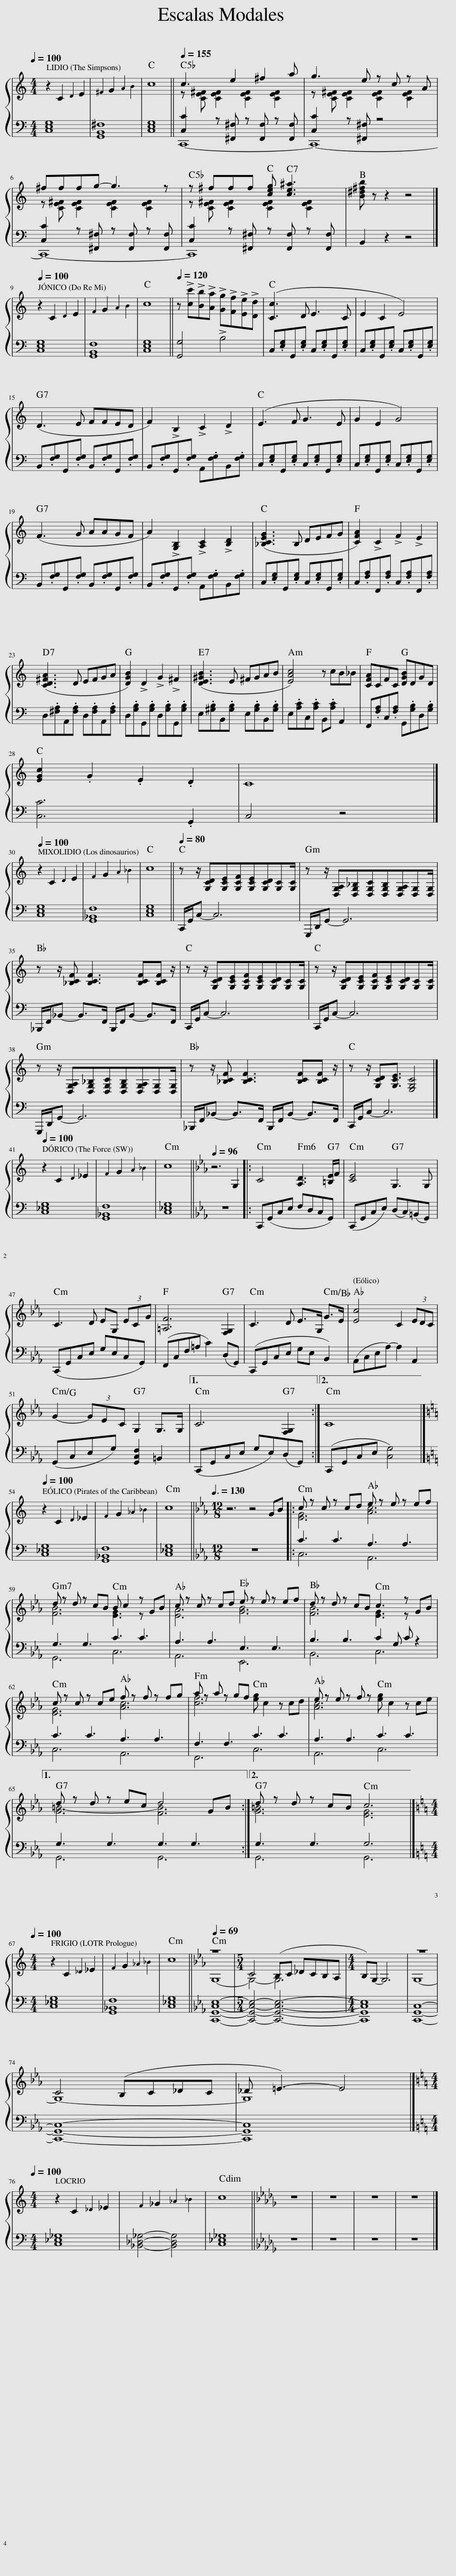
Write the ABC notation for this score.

X:1
%%score { ( 1 3 ) | ( 2 4 ) }
L:1/8
Q:1/4=100
M:4/4
I:linebreak $
K:C
V:1 treble
V:3 treble
V:2 bass
V:4 bass
V:1
 z2 C2 D2 E2 | ^F2 G2 A2 B2 | c8 ||[Q:1/4=155] c3 e2 ^f2 a | g3 e z c z A |$ %5
 ^fffg- g3 z | z ^fff [ceg] [ce^a]3 | [B^d^fb] z z2 z4 |]$[Q:1/4=100] z2 C2 D2 E2 | F2 G2 A2 B2 | %10
 c8 ||[Q:1/4=120] z !>![cc']!>![Bb]!>![Aa] !>![Gg]!>![Ff]!>![Ee]!>![Dd] | ([Cc]3 D E3 C | E2 C2 E4) |$ (D3 E FFED | %15
 F2) !>!B,2 !>!C2 !>!D2 | (E3 F G3 E | G2 E2 G4) |$ (F3 G AAGF | A2) !>![G,B,]2 !>![A,C]2 !>![B,D]2 | %20
 ([_B,CEG]3 B, DEFG | [CFA]2) !>!C2 !>!F2 !>!E2 |$ ([CD^FA]3 D EFGA | [DGB]2) !>!D2 !>!G2 !>!^F2 | ([DE^GB]3 E ^FGAB | %25
 [EAc]4) z cB_B | [CFA]CFC [DGB]DGD |$ [EGc]2 .G2 .E2 .D2 | C8 |]$[Q:1/4=100] z2 C2 D2 E2 | %30
 F2 G2 A2 _B2 | c8 ||[Q:1/4=80] z z/ [G,CD][G,CE][G,CF][G,CE][G,CD][G,C][G,C]/ | z z/ [D,G,A,][D,G,_B,][D,G,C][D,G,B,][D,G,A,][D,G,][D,G,]/ |$ z z/ [_B,CF] [B,CF]3 [B,CF][B,CF] z/ | %35
 z z/ [G,CD][G,CE][G,CF][G,CE][G,CD][G,C][G,C]/ | z z/ [G,CD][G,CE][G,CF][G,CE][G,CD][G,C][G,C]/ |$ z z/ [D,G,A,][D,G,_B,][D,G,C][D,G,B,][D,G,A,][D,G,][D,G,]/ | z z/ [_B,CF] [B,CF]3 [B,CF][B,CF] z/ | z z/ [G,CD][G,CE]3/2 [E,G,C]4 |]$ %40
[K:C][Q:1/4=100] z2 C2 D2 _E2 | F2 G2 A2 _B2 | c8 ||[K:Eb][Q:1/4=96] z6 G,2 |: C4 [A,D]3 [=B,E]/F/ | %45
 [CE]4 G,3 G, |$ C3 D EG, (3ECG | [=A,F]6 [F,G,]2 | C3 D E>G, G>E | [Ec]4 C2 (3EDC |$ %50
 G2- (3GEC G,2 G,>G, |1 C6 [F,G,]2 :|2 C8 |]$[K:C][Q:1/4=100] z2 C2 D2 _E2 | F2 G2 _A2 _B2 | %55
 c8 ||[K:Eb][M:12/8][Q:3/8=130] z6 z4 GB |: c z c z cd e z e z ef |$ d z d z cB B c2 z GB | c z c z cd e z e z ef | %60
 d z d z cB c3 z GB |$ c z c z ce f z f z fg | a z a z gf [eg] c2 z cd | e z e z f z [eg] c2 z ce |1$ d z d z ec d4 G=B :|2 %65
 d z d z c=B c6 |]$[K:C][M:4/4][Q:1/4=100] z2 C2 _D2 _E2 | F2 G2 _A2 _B2 | c8 ||[K:Eb][Q:1/4=69] z8 | %70
[M:5/4] C4 (B,C _DCB,A, |[M:4/4] B,)G,- G,6 | z8 |$ C4 (B,C_DC | _D =E3-) E4 |]$ %75
[K:C][M:4/4][Q:1/4=100] z2 C2 _D2 _E2 |[K:C] F2 _G2 _A2 _B2 | c8 ||[K:Db] z8 | z8 | %80
 z8 | z8 |] %82
V:2
 [C,E,G,]8 | [G,,B,,^F,]8 | [C,E,G,]8 || [C,C]2 z [^F,,^F,] z [F,,F,] z [F,,F,] | [C,C]2 z [^F,,^F,] z4 |$ %5
 [C,C]2 z [^F,,^F,] z [F,,F,] z [F,,F,] | [C,C]2 z [^F,,^F,] z [F,,F,] z [F,,F,] | B,,2 z2 z4 |]$ [C,E,G,]8 | [G,,B,,F,]8 | %10
 [C,E,G,]8 || [G,,G,]4 !>!B,4 | C,.[E,G,]G,,.[E,G,] C,.[E,G,]G,,.[E,G,] | C,.[E,G,]G,,.[E,G,] C,.[E,G,]G,,.[E,G,] |$ B,,.[F,G,]G,,.[F,G,] B,,.[F,G,]G,,.[F,G,] | %15
 B,,.[F,G,]G,,.[F,G,] A,,.[F,G,]B,,.[F,G,] | C,.[E,G,]G,,.[E,G,] C,.[E,G,]G,,.[E,G,] | C,.[E,G,]G,,.[E,G,] C,.[E,G,]G,,.[E,G,] |$ B,,.[F,G,]G,,.[F,G,] B,,.[F,G,]G,,.[F,G,] | B,,.[F,G,]G,,.[F,G,] A,,.[F,G,]B,,.[F,G,] | %20
 C,.[E,G,]G,,.[E,G,] C,.[E,G,]G,,.[E,G,] | C,.[F,A,]F,,.[F,A,] C,.[F,A,]F,,.[F,A,] |$ D,.[^F,A,]A,,.[F,A,] D,.[F,A,]A,,.[F,A,] | D,.[G,B,]G,,.[G,B,] D,.[G,B,]G,,.[G,B,] | E,.[^G,B,]B,,.[G,B,] E,.[G,B,]B,,.[G,B,] | %25
 E,.[A,C]C,.[A,C] B,,.[A,C] A,,2 | F,,.[F,A,]C,.[F,A,] G,,.[G,B,]D,.[G,B,] |$ [C,C]6 .G,,2 | C,4 z4 |]$ [C,E,G,]8 | %30
 [G,,_B,,F,]8 | [C,E,G,]8 || C,,/G,,/C,- C,6 | G,,,/D,,/G,,- G,,6 |$ _B,,,/F,,/_B,,- B,,>F,, B,,,/F,,/B,,- B,,>F,, | %35
 C,,/G,,/C,- C,6 | C,,/G,,/C,- C,6 |$ G,,,/D,,/G,,- G,,6 | _B,,,/F,,/_B,,- B,,>F,, B,,,/F,,/B,,- B,,>F,, | C,,/G,,/C,- C,6 |]$ %40
[K:C] [C,_E,G,]8 | [G,,_B,,F,]8 | [C,_E,G,]8 ||[K:Eb] z8 |: C,,(G,,C,E, F,D,C,G,,) | %45
 (C,,G,,C,E,) (D,C,)(=B,,G,,) |$ (C,,G,,C,E, G,E,C,G,,) | (F,,C,F,=A, C2) (D,G,,) | (C,,G,,C,E, G,E, B,,2) | (A,,C,E,A,-) A,2 A,,2 |$ %50
 (G,,C,E,G,) [G,,C,F,]2 =B,,2 |1 (C,,G,,C,E, G,E,)(D,G,,) :|2 (C,,G,,C,E, [C,G,]4) |]$[K:C] [C,_E,G,]8 | [G,,_B,,F,]8 | %55
 [C,_E,G,]8 ||[K:Eb][M:12/8] z12 |: C3 C3 A,3 A,3 |$ G,3 G,3 C3 C3 | A,3 A,3 E,3 E,3 | %60
 B,3 B,3 C2 G, C z2 |$ C3 C3 A,3 A,3 | F,3 F,3 C3 C3 | A,3 A,3 C3 C3 |1$ G,3 G,3 G,3 G,3 :|2 %65
 G,3 G,3 G,6 |]$[K:C][M:4/4] [C,_E,G,]8 | [G,,_B,,F,]8 | [C,_E,G,]8 ||[K:Eb] [C,,G,,C,E,]8- | %70
[M:5/4] [C,,G,,C,E,]4- [C,,G,,C,E,]6- |[M:4/4] [C,,G,,C,E,]8 | [C,,G,,C,]8- |$ [C,,G,,C,]8- | [C,,G,,C,]8 |]$ %75
[K:C][M:4/4] [C,_E,_G,]8 |[K:C] [_B,,_D,_G,]4- [B,,D,G,]4 | [C,_E,_G,]8 ||[K:Db] z8 | z8 | %80
 z8 | z8 |] %82
V:3
 x8 | x8 | x8 || z [CE^F] [CEF]2 [CEF]2 [CEF]2 | z [CE^F] [CEF]2 [CEF]2 [CEF]2 |$ %5
 z [CE^F] [CEF]2 [CEF]2 [CEF]2 | z [CE^F] [CEF]2 [CEF]2 [CEF]2 | x8 |]$ x8 | x8 | %10
 x8 || x8 | x8 | x8 |$ x8 | %15
 x8 | x8 | x8 |$ x8 | x8 | %20
 x8 | x8 |$ x8 | x8 | x8 | %25
 x8 | x8 |$ x8 | x8 |]$ x8 | %30
 x8 | x8 || x8 | x8 |$ x8 | %35
 x8 | x8 |$ x8 | x8 | x8 |]$ %40
[K:C] x8 | x8 | x8 ||[K:Eb] x8 |: x8 | %45
 x8 |$ x8 | x8 | x8 | x8 |$ %50
 x8 |1 x8 :|2 x8 |]$[K:C] x8 | x8 | %55
 x8 ||[K:Eb][M:12/8] x12 |: [EG]6 [Ac]6 |$ [FB]6 [EG]3 z x2 | [EA]6 [GB]6 | %60
 [FB]6 [EG]3 z x2 |$ [EG]6 [Ac]6 | [cf]6 x6 | [Ac]6 x6 |1$ [G=B-]6 [FB]6 :|2 %65
 [G=B]6 [EG]6 |]$[K:C][M:4/4] x8 | x8 | x8 ||[K:Eb] G,8- | %70
[M:5/4] G,4- G,6 |[M:4/4] x8 | G,8- |$ G,8- | G,8 |]$ %75
[K:C][M:4/4] x8 |[K:C] x8 | x8 ||[K:Db] x8 | x8 | %80
 x8 | x8 |] %82
V:4
 x8 | x8 | x8 || C,,8- | C,,8- |$ %5
 C,,8- | C,,8 | x8 |]$ x8 | x8 | %10
 x8 || x8 | x8 | x8 |$ x8 | %15
 x8 | x8 | x8 |$ x8 | x8 | %20
 x8 | x8 |$ x8 | x8 | x8 | %25
 x8 | x8 |$ x8 | x8 |]$ x8 | %30
 x8 | x8 || x8 | x8 |$ x8 | %35
 x8 | x8 |$ x8 | x8 | x8 |]$ %40
[K:C] x8 | x8 | x8 ||[K:Eb] x8 |: x8 | %45
 x8 |$ x8 | x8 | x8 | x8 |$ %50
 x8 |1 x8 :|2 x8 |]$[K:C] x8 | x8 | %55
 x8 ||[K:Eb][M:12/8] x12 |: C,6 A,,6 |$ G,,6 C,6 | A,,6 E,,6 | %60
 B,,6 C,6 |$ C,6 A,,6 | F,,6 C,6 | A,,6 C,6 |1$ G,,6 G,,6 :|2 %65
 G,,6 G,,6 |]$[K:C][M:4/4] x8 | x8 | x8 ||[K:Eb] x8 | %70
[M:5/4] x10 |[M:4/4] x8 | x8 |$ x8 | x8 |]$ %75
[K:C][M:4/4] x8 |[K:C] x8 | x8 ||[K:Db] x8 | x8 | %80
 x8 | x8 |] %82
